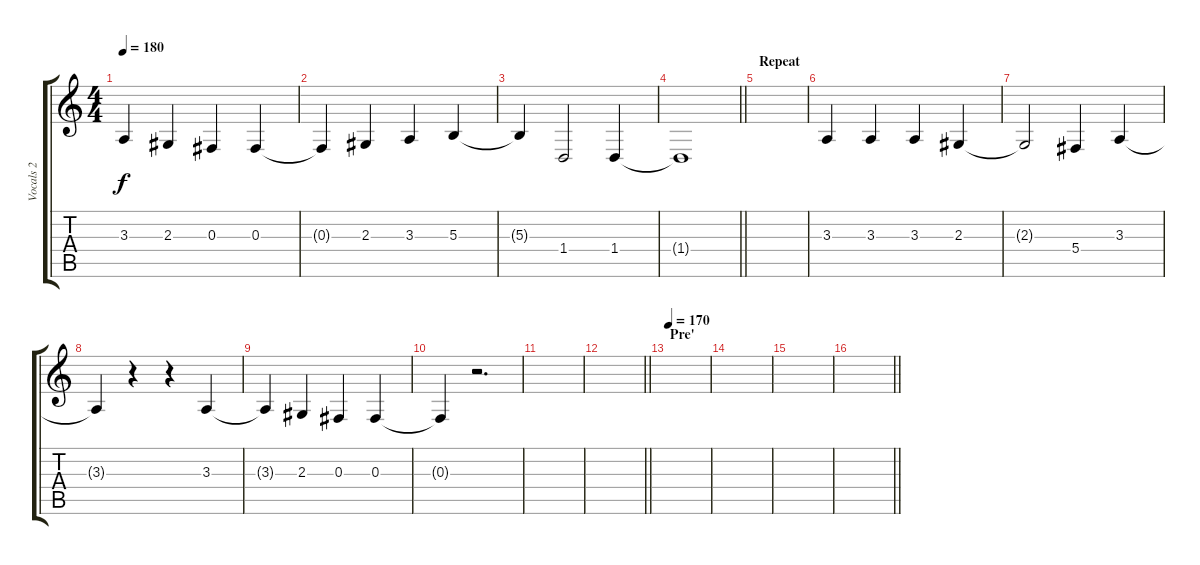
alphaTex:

\track ("Vocals 2" "Vocals 2") {instrument clarinet}
\staff {score tabs}
\tuning (Eb4 Bb3 Gb3 Db3 Ab2 Db2) {hide}
\ts (4 4)
\tempo 180
\clef g2
\ks c
3.3{t}.4{dy f} 2.3.4 0.3.4 0.3.4 |
0.3{t}.4 2.3.4 3.3.4 5.3.4 |
5.3{t}.4 1.4.2 1.4.4 |
\barLineRight lightlight
1.4{t}.1 |
\section ("" "Repeat")
|
3.3.4 3.3.4 3.3.4 2.3.4 |
2.3{t}.2 5.4.4 3.3.4 |
3.3{t}.4 r.4 r.4 3.3.4 |
3.3{t}.4 2.3.4 0.3.4 0.3.4 |
0.3{t}.4 r.2{d} |
|
\barLineRight lightlight
|
\section ("" "Pre'")
\tempo 170
|
|
|
\barLineRight lightlight
